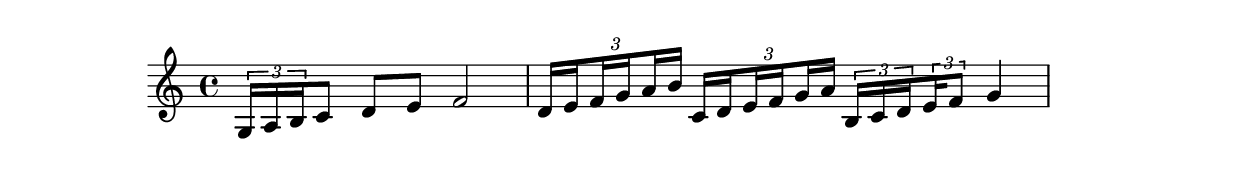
\version "2.19.14"

\header {
  texidoc = "Overlong tuplet span specifications are reduced
to the actual length."
}

\layout { ragged-right = ##t }

\relative \new Staff \with { subdivideBeams = ##t
			     baseMoment = #(ly:make-moment 1/8)
			   }
{
  \tuplet 3/2 4 { g16 a b } c8 d e f2 |
  \set baseMoment = #(ly:make-moment 1/12)
  \tuplet 3/2 4
  { d16 e f g a b  c,16 d e f g a
    \unset baseMoment
    b, c d }
  \tuplet 3/2 { e16 f8 } g4 |
}
